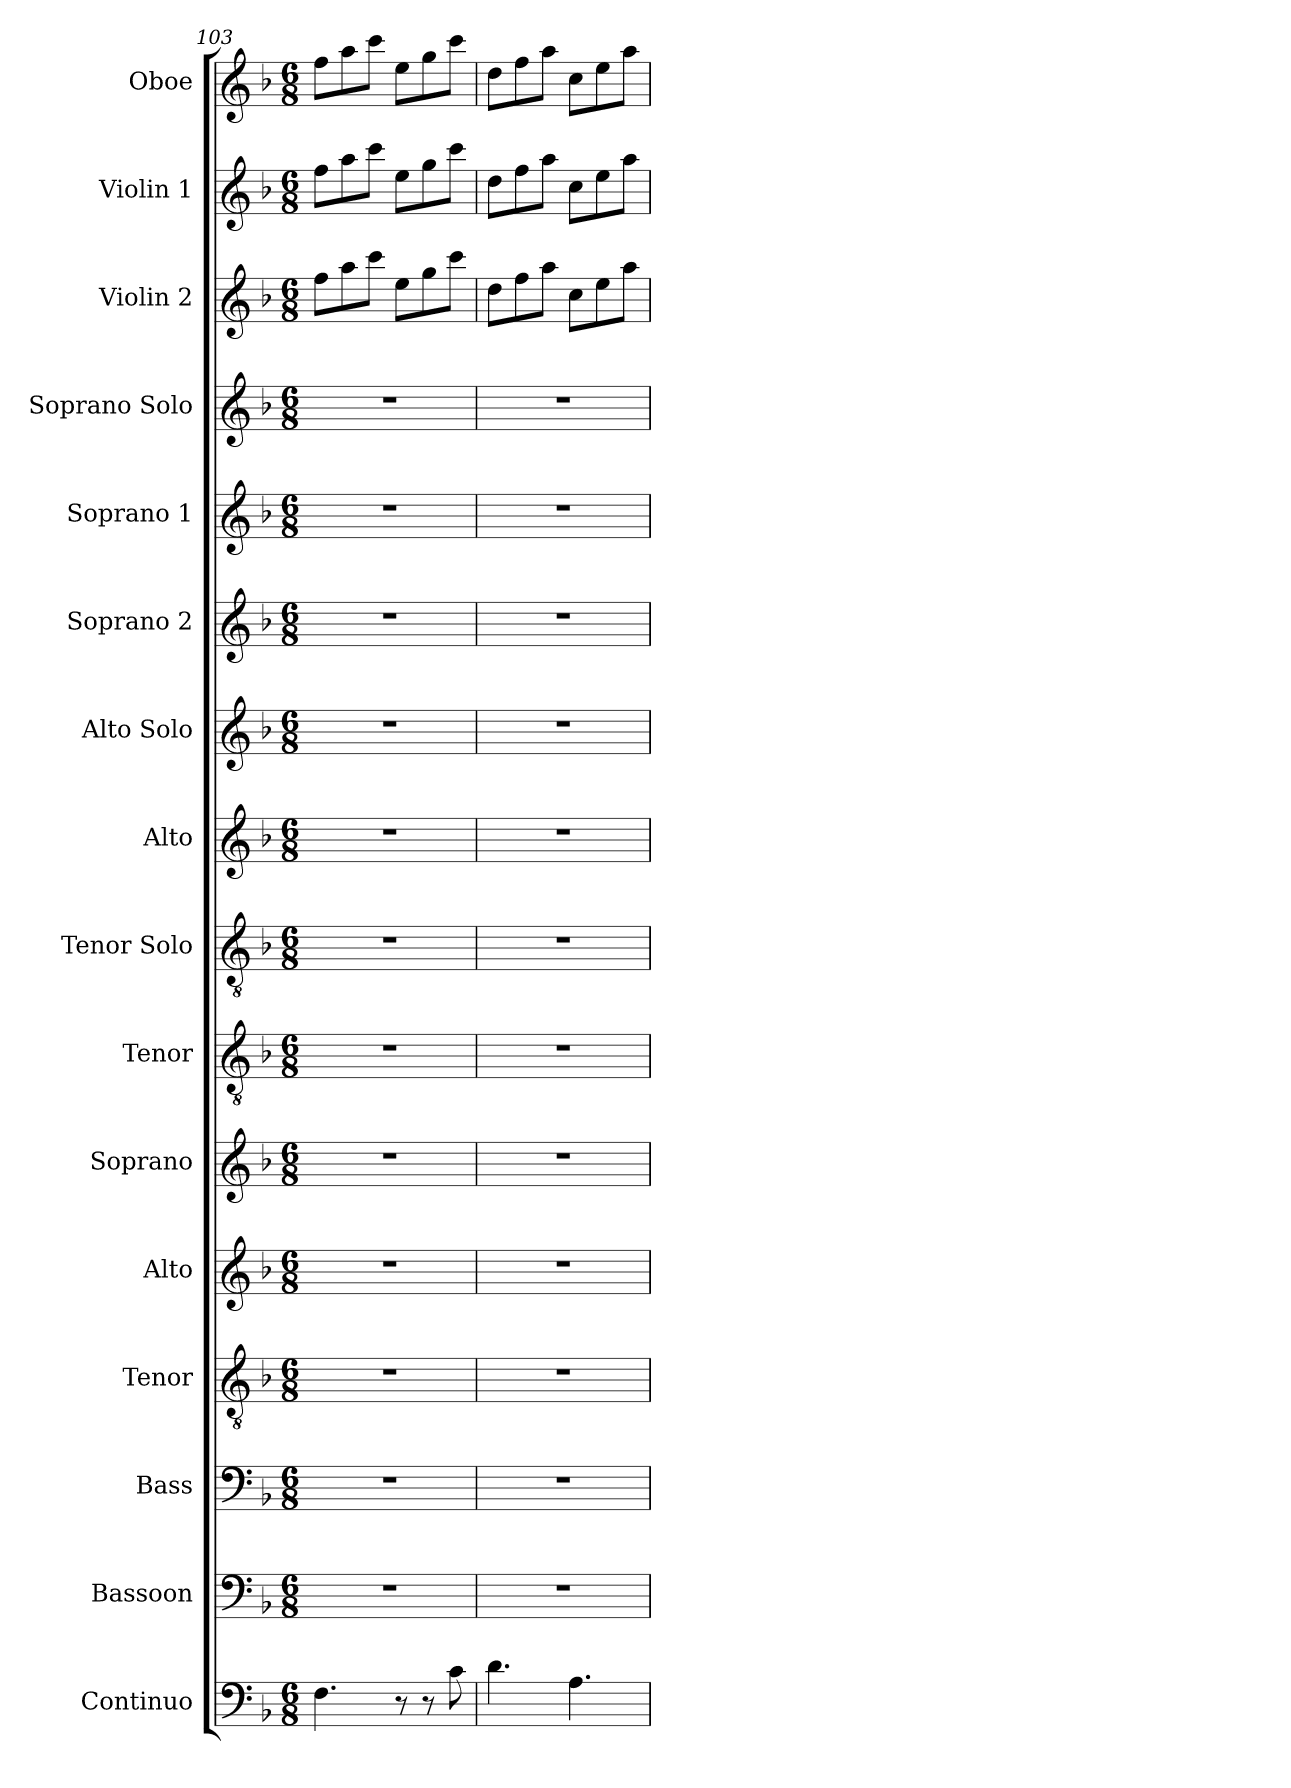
**kern	**kern	**kern	**kern	**kern	**kern	**kern	**kern	**kern	**kern	**kern	**kern	**kern	**kern	**kern	**kern
*part16	*part15	*part14	*part13	*part12	*part11	*part10	*part9	*part8	*part7	*part6	*part5	*part4	*part3	*part2	*part1
*staff16	*staff15	*staff14	*staff13	*staff12	*staff11	*staff10	*staff9	*staff8	*staff7	*staff6	*staff5	*staff4	*staff3	*staff2	*staff1
*I"Continuo	*I"Bassoon	*I"Bass	*I"Tenor	*I"Alto	*I"Soprano	*I"Tenor	*I"Tenor Solo	*I"Alto	*I"Alto Solo	*I"Soprano 2	*I"Soprano 1	*I"Soprano Solo	*I"Violin 2	*I"Violin 1	*I"Oboe
*I'Cont.	*I'Bsn.	*I'B.	*I'T.	*I'A.	*I'S.	*I'T.	*I'T. Solo	*I'A.	*I'A.  Solo	*I'S2.	*I'S1.	*I'S. Solo	*I'Vln. 2	*I'Vln. 1	*I'Ob.
*clefF4	*clefF4	*clefF4	*clefGv2	*clefG2	*clefG2	*clefGv2	*clefGv2	*clefG2	*clefG2	*clefG2	*clefG2	*clefG2	*clefG2	*clefG2	*clefG2
*	*	*	*ITrd7c12	*	*	*ITrd7c12	*ITrd7c12	*	*	*	*	*	*	*	*
*k[b-]	*k[b-]	*k[b-]	*k[b-]	*k[b-]	*k[b-]	*k[b-]	*k[b-]	*k[b-]	*k[b-]	*k[b-]	*k[b-]	*k[b-]	*k[b-]	*k[b-]	*k[b-]
*F:	*F:	*F:	*F:	*F:	*F:	*F:	*F:	*F:	*F:	*F:	*F:	*F:	*F:	*F:	*F:
*M6/8	*M6/8	*M6/8	*M6/8	*M6/8	*M6/8	*M6/8	*M6/8	*M6/8	*M6/8	*M6/8	*M6/8	*M6/8	*M6/8	*M6/8	*M6/8
=103	=103	=103	=103	=103	=103	=103	=103	=103	=103	=103	=103	=103	=103	=103	=103
!	!LO:N:vis=1	!LO:N:vis=1	!LO:N:vis=1	!LO:N:vis=1	!LO:N:vis=1	!LO:N:vis=1	!LO:N:vis=1	!LO:N:vis=1	!LO:N:vis=1	!LO:N:vis=1	!LO:N:vis=1	!LO:N:vis=1	!	!	!
4.Fi\	2.r	2.r	2.r	2.r	2.r	2.r	2.r	2.r	2.r	2.r	2.r	2.r	8ffi\L	8ffi\L	8ffi\L
.	.	.	.	.	.	.	.	.	.	.	.	.	8aai\	8aai\	8aai\
.	.	.	.	.	.	.	.	.	.	.	.	.	8ccci\J	8ccci\J	8ccci\J
8r	.	.	.	.	.	.	.	.	.	.	.	.	8eei\L	8eei\L	8eei\L
8r	.	.	.	.	.	.	.	.	.	.	.	.	8ggi\	8ggi\	8ggi\
8ci\	.	.	.	.	.	.	.	.	.	.	.	.	8ccci\J	8ccci\J	8ccci\J
=104	=104	=104	=104	=104	=104	=104	=104	=104	=104	=104	=104	=104	=104	=104	=104
!	!LO:N:vis=1	!LO:N:vis=1	!LO:N:vis=1	!LO:N:vis=1	!LO:N:vis=1	!LO:N:vis=1	!LO:N:vis=1	!LO:N:vis=1	!LO:N:vis=1	!LO:N:vis=1	!LO:N:vis=1	!LO:N:vis=1	!	!	!
4.di\	2.r	2.r	2.r	2.r	2.r	2.r	2.r	2.r	2.r	2.r	2.r	2.r	8ddi\L	8ddi\L	8ddi\L
.	.	.	.	.	.	.	.	.	.	.	.	.	8ffi\	8ffi\	8ffi\
.	.	.	.	.	.	.	.	.	.	.	.	.	8aai\J	8aai\J	8aai\J
4.Ai\	.	.	.	.	.	.	.	.	.	.	.	.	8cci\L	8cci\L	8cci\L
.	.	.	.	.	.	.	.	.	.	.	.	.	8eei\	8eei\	8eei\
.	.	.	.	.	.	.	.	.	.	.	.	.	8aai\J	8aai\J	8aai\J
=	=	=	=	=	=	=	=	=	=	=	=	=	=	=	=
*-	*-	*-	*-	*-	*-	*-	*-	*-	*-	*-	*-	*-	*-	*-	*-
